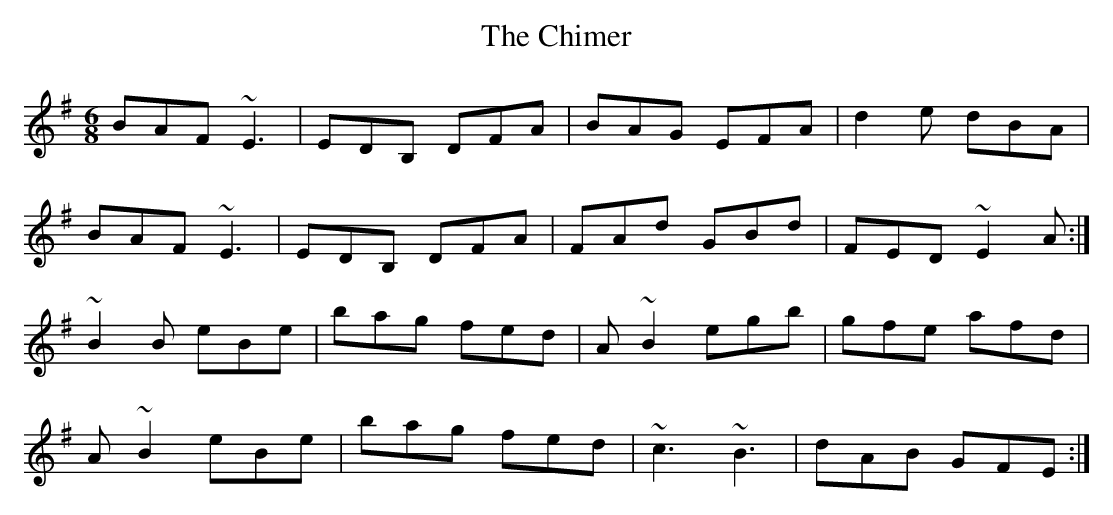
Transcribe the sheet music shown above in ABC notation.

X:1
T:Chimer, The
M:6/8
L:1/8
K:EMin
BAF ~E3|EDB, DFA|BAG EFA|d2e dBA|
!BAF ~E3|EDB, DFA|FAd GBd|FED ~E2A:|
!~B2B eBe|bag fed|A~B2 egb|gfe afd|
!A~B2 eBe|bag fed|~c3 ~B3|dAB GFE:|
